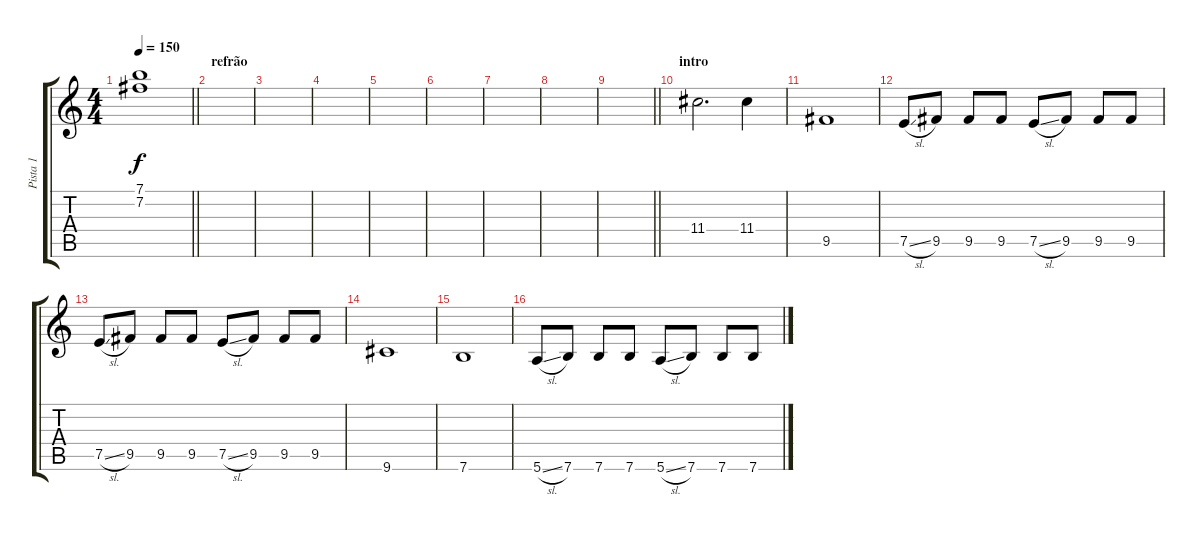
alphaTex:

\track ("Pista 1" "Pista 1") {instrument distortionguitar}
\staff {score tabs}
\tuning (E4 B3 G3 D3 A2 E2) {hide}
\ts (4 4)
\tempo 150
\clef g2
\barLineRight lightlight
\ks c
(7.1{t} 7.2{t}).1{dy f} |
\section ("" "refrão")
|
|
|
|
|
|
|
\barLineRight lightlight
|
\section ("" "intro")
11.4.2{d} 11.4.4 |
9.5.1 |
7.5{sl}.8 9.5.8 9.5.8 9.5.8 7.5{sl}.8 9.5.8 9.5.8 9.5.8 |
7.5{sl}.8 9.5.8 9.5.8 9.5.8 7.5{sl}.8 9.5.8 9.5.8 9.5.8 |
9.6.1 |
7.6.1 |
5.6{sl}.8 7.6.8 7.6.8 7.6.8 5.6{sl}.8 7.6.8 7.6.8 7.6.8
